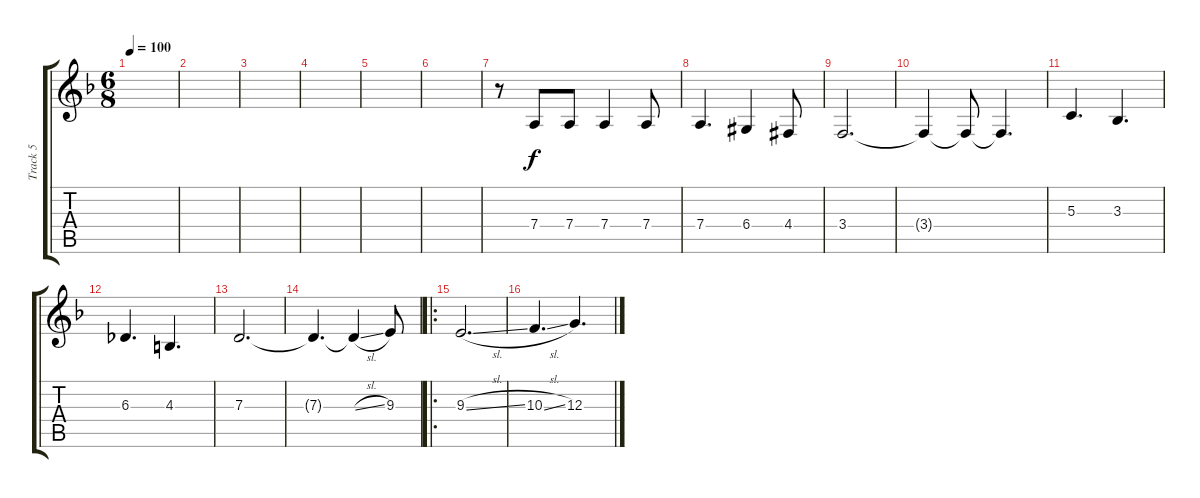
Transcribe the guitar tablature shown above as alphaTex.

\track ("Track 5" "Track 5") {instrument oboe}
\staff {score tabs}
\tuning (E4 B3 G3 D3 A2 D2) {hide}
\ts (6 8)
\tempo 100
\clef g2
\ks f
|
|
|
|
|
|
r.8{volume 10} 7.4.8 7.4.8 7.4.4 7.4.8 |
7.4.4{d} 6.4{acc #}.4 4.4{acc #}.8 |
3.4.2{d} |
3.4{t}.4 3.4{t}.8 3.4{t}.4{d} |
5.3.4{d} 3.3.4{d} |
6.3.4{d} 4.3.4{d} |
7.3.2{d} |
7.3{t}.4{d} 7.3{sl t}.4 9.3.8 |
\ro
9.3{sl}.2{d} |
10.3{sl}.4{d} 12.3{sl}.4{d}
